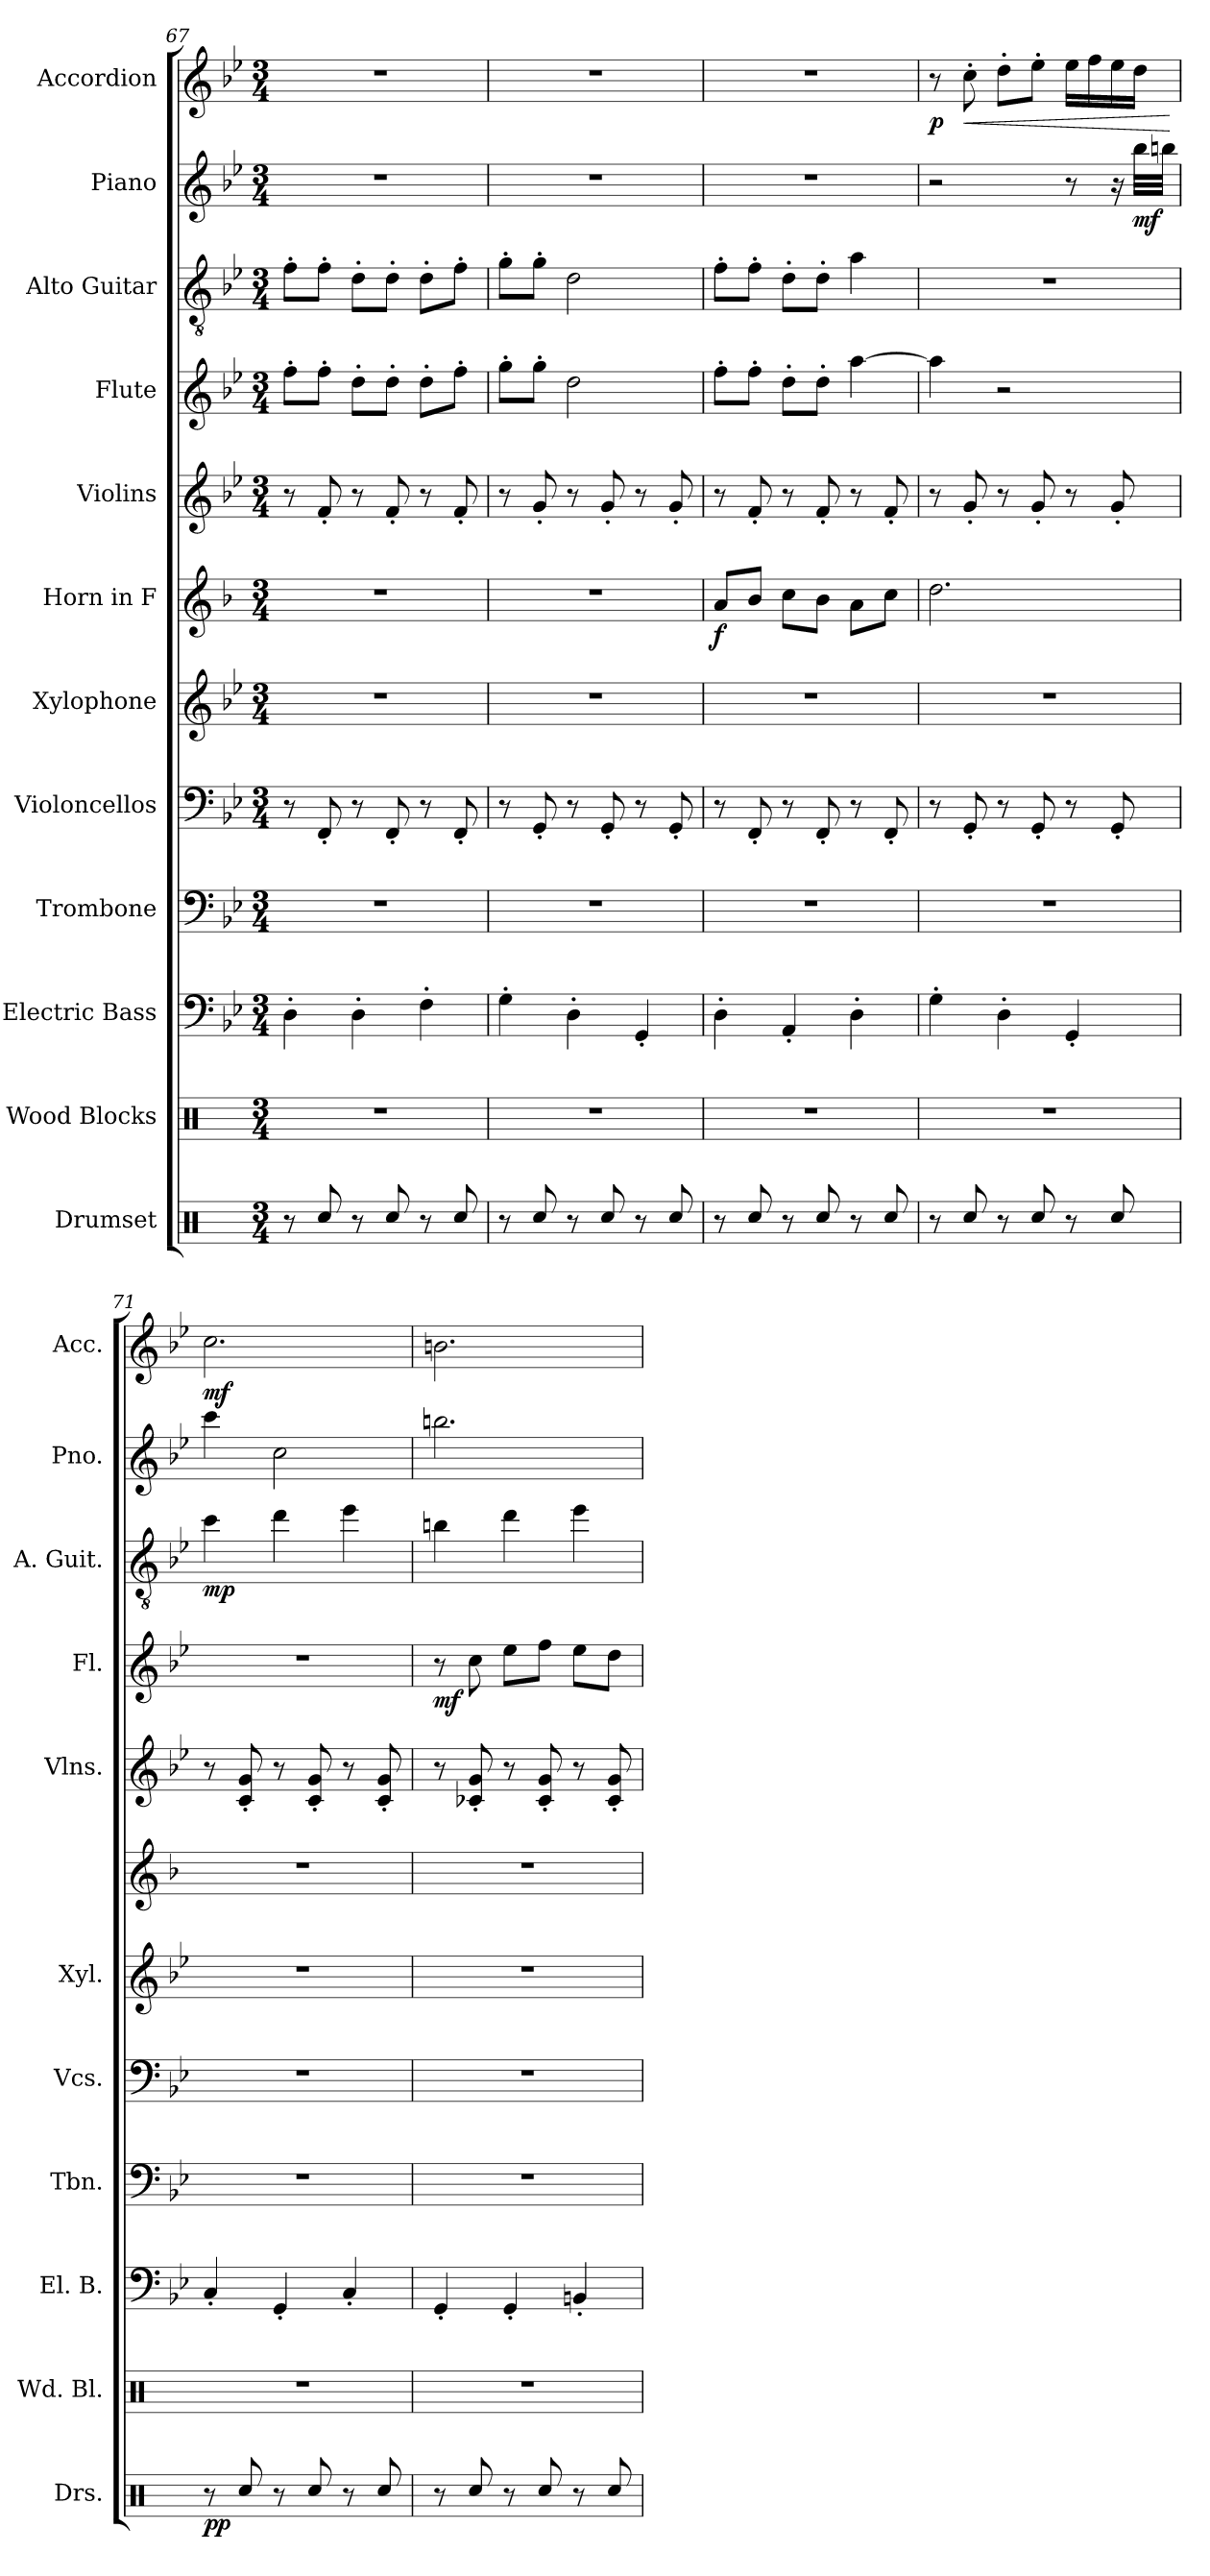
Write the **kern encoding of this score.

**kern	**dynam	**kern	**kern	**kern	**kern	**kern	**kern	**dynam	**kern	**kern	**dynam	**kern	**dynam	**kern	**dynam	**kern	**dynam
*part12	*part12	*part11	*part10	*part9	*part8	*part7	*part6	*part6	*part5	*part4	*part4	*part3	*part3	*part2	*part2	*part1	*part1
*staff12	*staff12	*staff11	*staff10	*staff9	*staff8	*staff7	*staff6	*staff6	*staff5	*staff4	*staff4	*staff3	*staff3	*staff2	*staff2	*staff1	*staff1
*I"Drumset	*	*I"Wood Blocks	*I"Electric Bass	*I"Trombone	*I"Violoncellos	*I"Xylophone	*I"Horn in F	*	*I"Violins	*I"Flute	*	*I"Alto Guitar	*	*I"Piano	*	*I"Accordion	*
*I'Drs.	*	*I'Wd. Bl.	*I'El. B.	*I'Tbn.	*I'Vcs.	*I'Xyl.	*	*	*I'Vlns.	*I'Fl.	*	*I'A. Guit.	*	*I'Pno.	*	*I'Acc.	*
!!LO:PB:g=z
*clefX	*	*clefX	*clefF4	*clefF4	*clefF4	*clefG2	*clefG2	*	*clefG2	*clefG2	*	*clefGv2	*	*clefG2	*	*clefG2	*
*	*	*	*ITrd7c12	*	*	*ITrd-7c-12	*ITrd4c7	*	*	*	*	*	*	*	*	*	*
*k[]	*	*k[]	*k[b-e-]	*k[b-e-]	*k[b-e-]	*k[b-e-]	*k[b-e-]	*	*k[b-e-]	*k[b-e-]	*	*k[b-e-]	*	*k[b-e-]	*	*k[b-e-]	*
*M3/4	*	*M3/4	*M3/4	*M3/4	*M3/4	*M3/4	*M3/4	*	*M3/4	*M3/4	*	*M3/4	*	*M3/4	*	*M3/4	*
=67	=67	=67	=67	=67	=67	=67	=67	=67	=67	=67	=67	=67	=67	=67	=67	=67	=67
8r	.	2.r	4DD'\	2.r	8r	2.r	2.r	.	8r	8ff'\L	.	8f'\L	.	2.r	.	2.r	.
8Rcc/	.	.	.	.	8FF'/	.	.	.	8f'/	8ff'\J	.	8f'\J	.	.	.	.	.
8r	.	.	4DD'\	.	8r	.	.	.	8r	8dd'\L	.	8d'\L	.	.	.	.	.
8Rcc/	.	.	.	.	8FF'/	.	.	.	8f'/	8dd'\J	.	8d'\J	.	.	.	.	.
8r	.	.	4FF'\	.	8r	.	.	.	8r	8dd'\L	.	8d'\L	.	.	.	.	.
8Rcc/	.	.	.	.	8FF'/	.	.	.	8f'/	8ff'\J	.	8f'\J	.	.	.	.	.
=68	=68	=68	=68	=68	=68	=68	=68	=68	=68	=68	=68	=68	=68	=68	=68	=68	=68
8r	.	2.r	4GG'\	2.r	8r	2.r	2.r	.	8r	8gg'\L	.	8g'\L	.	2.r	.	2.r	.
8Rcc/	.	.	.	.	8GG'/	.	.	.	8g'/	8gg'\J	.	8g'\J	.	.	.	.	.
8r	.	.	4DD'\	.	8r	.	.	.	8r	2dd\	.	2d\	.	.	.	.	.
8Rcc/	.	.	.	.	8GG'/	.	.	.	8g'/	.	.	.	.	.	.	.	.
8r	.	.	4GGG'/	.	8r	.	.	.	8r	.	.	.	.	.	.	.	.
8Rcc/	.	.	.	.	8GG'/	.	.	.	8g'/	.	.	.	.	.	.	.	.
=69	=69	=69	=69	=69	=69	=69	=69	=69	=69	=69	=69	=69	=69	=69	=69	=69	=69
!	!	!	!	!	!	!	!	!LO:DY:b	!	!	!	!	!	!	!	!	!
8r	.	2.r	4DD'\	2.r	8r	2.r	8d/L	f	8r	8ff'\L	.	8f'\L	.	2.r	.	2.r	.
8Rcc/	.	.	.	.	8FF'/	.	8e-/J	.	8f'/	8ff'\J	.	8f'\J	.	.	.	.	.
8r	.	.	4AAA'/	.	8r	.	8f\L	.	8r	8dd'\L	.	8d'\L	.	.	.	.	.
8Rcc/	.	.	.	.	8FF'/	.	8e-\J	.	8f'/	8dd'\J	.	8d'\J	.	.	.	.	.
8r	.	.	4DD'\	.	8r	.	8d\L	.	8r	[4aa\	.	4a\	.	.	.	.	.
8Rcc/	.	.	.	.	8FF'/	.	8f\J	.	8f'/	.	.	.	.	.	.	.	.
=70	=70	=70	=70	=70	=70	=70	=70	=70	=70	=70	=70	=70	=70	=70	=70	=70	=70
!	!	!	!	!	!	!	!	!	!	!	!	!	!	!	!	!	!LO:DY:b
8r	.	2.r	4GG'\	2.r	8r	2.r	2.g\	.	8r	4aa\]	.	2.r	.	2r	.	8r	p
!	!	!	!	!	!	!	!	!	!	!	!	!	!	!	!	!	!LO:HP:b
8Rcc/	.	.	.	.	8GG'/	.	.	.	8g'/	.	.	.	.	.	.	8cc'\	<
8r	.	.	4DD'\	.	8r	.	.	.	8r	2r	.	.	.	.	.	8dd'\L	.
8Rcc/	.	.	.	.	8GG'/	.	.	.	8g'/	.	.	.	.	.	.	8ee-'\J	.
8r	.	.	4GGG'/	.	8r	.	.	.	8r	.	.	.	.	8r	.	16ee-\LL	.
.	.	.	.	.	.	.	.	.	.	.	.	.	.	.	.	16ff\	.
8Rcc/	.	.	.	.	8GG'/	.	.	.	8g'/	.	.	.	.	16r	.	16ee-\	.
!	!	!	!	!	!	!	!	!	!	!	!	!	!	!	!LO:DY:b	!	!
.	.	.	.	.	.	.	.	.	.	.	.	.	.	32bb-\LLL	mf	16dd\JJ	.
.	.	.	.	.	.	.	.	.	.	.	.	.	.	32bbn\JJJ	.	.	.
.	.	.	.	.	.	.	.	.	.	.	.	.	.	.	.	.	[
=71	=71	=71	=71	=71	=71	=71	=71	=71	=71	=71	=71	=71	=71	=71	=71	=71	=71
!	!LO:DY:b	!	!	!	!	!	!	!	!	!	!	!	!LO:DY:b	!	!	!	!LO:DY:b
8r	pp	2.r	4CC'/	2.r	2.r	2.r	2.r	.	8r	2.r	.	4cc\	mp	4ccc\	.	2.cc\	mf
8Rcc/	.	.	.	.	.	.	.	.	8c/' 8g/'	.	.	.	.	.	.	.	.
8r	.	.	4GGG'/	.	.	.	.	.	8r	.	.	4dd\	.	2cc\	.	.	.
8Rcc/	.	.	.	.	.	.	.	.	8c/' 8g/'	.	.	.	.	.	.	.	.
8r	.	.	4CC'/	.	.	.	.	.	8r	.	.	4ee-\	.	.	.	.	.
8Rcc/	.	.	.	.	.	.	.	.	8c/' 8g/'	.	.	.	.	.	.	.	.
!!LO:PB:g=z
=72	=72	=72	=72	=72	=72	=72	=72	=72	=72	=72	=72	=72	=72	=72	=72	=72	=72
!	!	!	!	!	!	!	!	!	!	!	!LO:DY:b	!	!	!	!	!	!
8r	.	2.r	4GGG'/	2.r	2.r	2.r	2.r	.	8r	8r	mf	4bn\	.	2.bbn\	.	2.bn\	.
8Rcc/	.	.	.	.	.	.	.	.	8c-X/' 8g/'	8cc\	.	.	.	.	.	.	.
8r	.	.	4GGG'/	.	.	.	.	.	8r	8ee-\L	.	4dd\	.	.	.	.	.
8Rcc/	.	.	.	.	.	.	.	.	8c-/' 8g/'	8ff\J	.	.	.	.	.	.	.
8r	.	.	4BBBn'/	.	.	.	.	.	8r	8ee-\L	.	4ee-\	.	.	.	.	.
8Rcc/	.	.	.	.	.	.	.	.	8c-/' 8g/'	8dd\J	.	.	.	.	.	.	.
=	=	=	=	=	=	=	=	=	=	=	=	=	=	=	=	=	=
*-	*-	*-	*-	*-	*-	*-	*-	*-	*-	*-	*-	*-	*-	*-	*-	*-	*-
